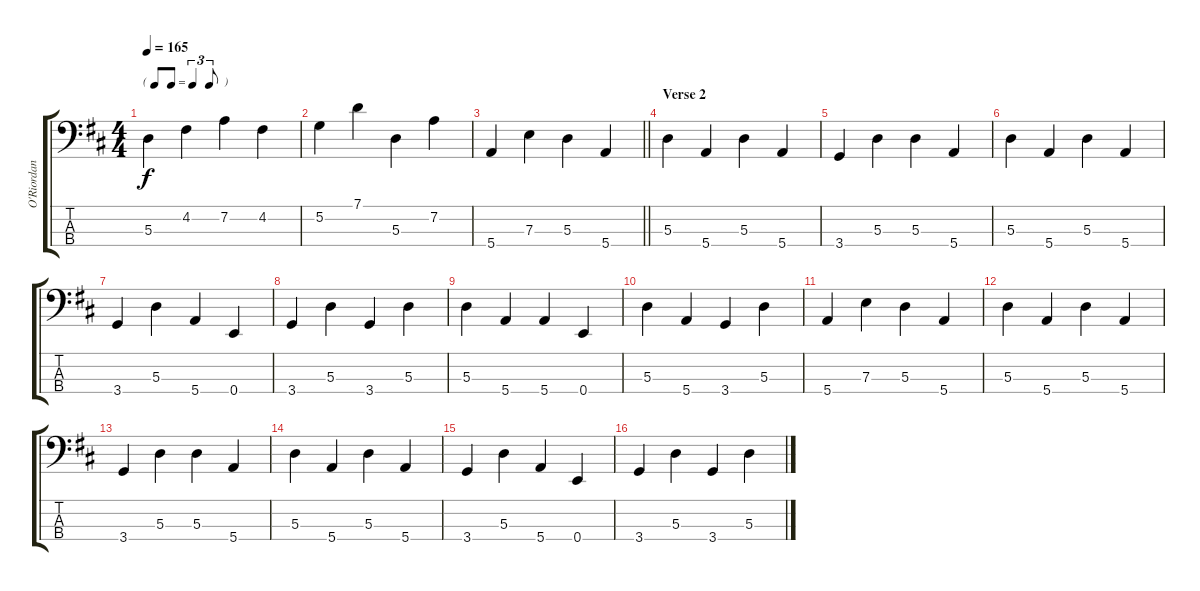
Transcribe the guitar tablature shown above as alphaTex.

\track ("O'Riordan - Bass" "O'Riordan ") {instrument electricbasspick}
\staff {score tabs}
\tuning (G2 D2 A1 E1) {hide}
\ts (4 4)
\tf triplet8th
\tempo 165
\clef f4
\ks d
5.3.4{dy f} 4.2.4 7.2.4 4.2.4 |
5.2.4 7.1.4 5.3.4 7.2.4 |
\barLineRight lightlight
5.4.4 7.3.4 5.3.4 5.4.4 |
\section ("" "Verse 2")
5.3.4 5.4.4 5.3.4 5.4.4 |
3.4.4 5.3.4 5.3.4 5.4.4 |
5.3.4 5.4.4 5.3.4 5.4.4 |
3.4.4 5.3.4 5.4.4 0.4.4 |
3.4.4 5.3.4 3.4.4 5.3.4 |
5.3.4 5.4.4 5.4.4 0.4.4 |
5.3.4 5.4.4 3.4.4 5.3.4 |
5.4.4 7.3.4 5.3.4 5.4.4 |
5.3.4 5.4.4 5.3.4 5.4.4 |
3.4.4 5.3.4 5.3.4 5.4.4 |
5.3.4 5.4.4 5.3.4 5.4.4 |
3.4.4 5.3.4 5.4.4 0.4.4 |
3.4.4 5.3.4 3.4.4 5.3.4
